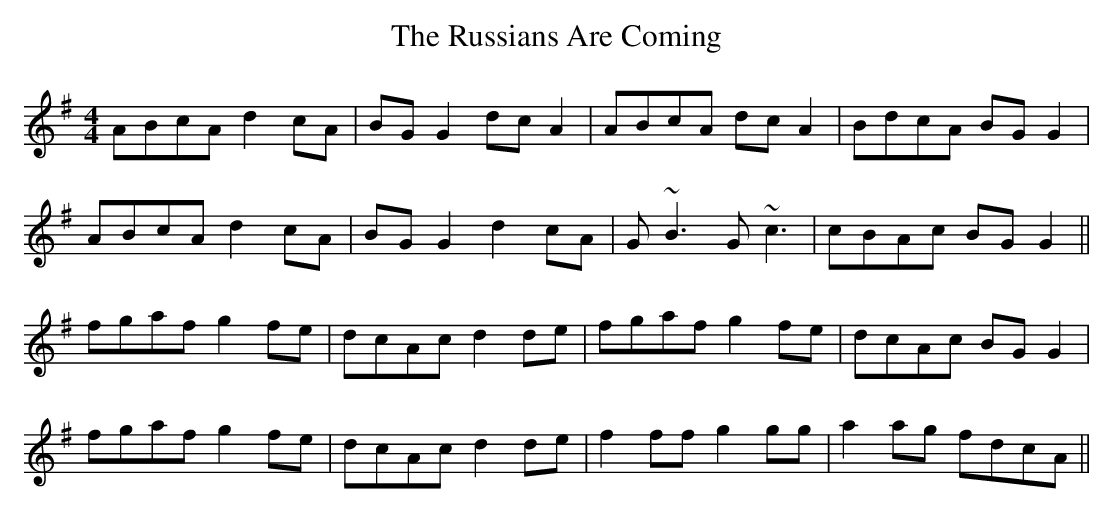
X:1
T: The Russians Are Coming
M: 4/4
L: 1/8
K: Gmaj
ABcA d2cA|BGG2 dcA2|ABcA dcA2|BdcA BGG2|
ABcA d2cA|BGG2 d2cA|G~B3 G~c3|cBAc BGG2||
fgaf g2fe|dcAc d2de|fgaf g2fe|dcAc BGG2|
fgaf g2fe|dcAc d2de|f2ff g2gg|a2ag fdcA||
